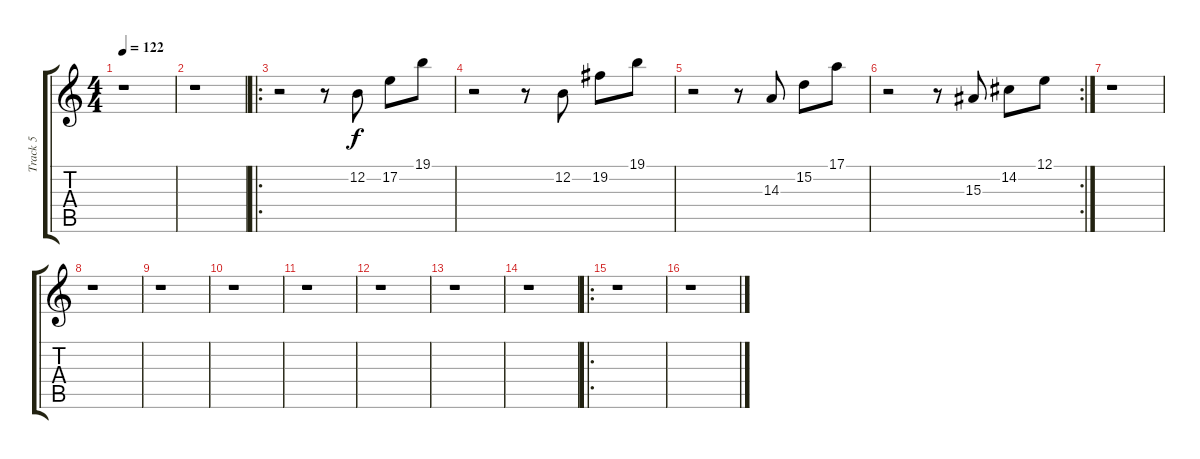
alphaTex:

\track ("Track 5" "Track 5") {instrument celesta}
\staff {score tabs}
\tuning (E4 B3 G3 D3 A2 E2) {hide}
\ts (4 4)
\tempo 122
\clef g2
\ks c
r.1{dy f} |
r.1 |
\ro
r.2 r.8 12.2.8 17.2.8 19.1.8 |
r.2 r.8 12.2.8 19.2.8 19.1.8 |
r.2 r.8 14.3.8 15.2.8 17.1.8 |
\rc 2
r.2 r.8 15.3.8 14.2.8 12.1.8 |
r.1 |
r.1 |
r.1 |
r.1 |
r.1 |
r.1 |
r.1 |
r.1 |
\ro
r.1 |
r.1
